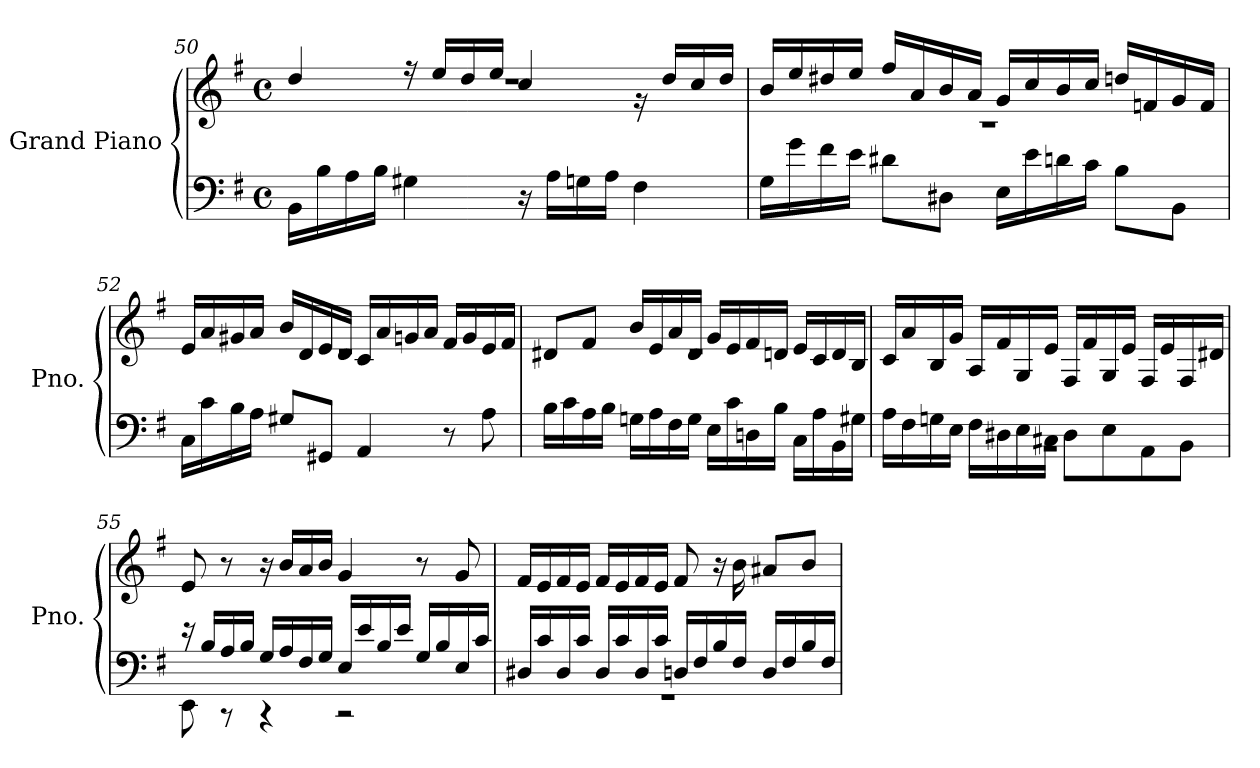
**kern	**kern
*part1	*part1
*staff2	*staff1
*I"Grand Piano	*
*I'Pno.	*
!!LO:LB:g=z
*clefF4	*clefG2
*k[f#]	*k[f#]
*M4/4	*M4/4
*met(c)	*met(c)
=50	=50
*	*^
16BB\LL	4dd/	1rdd
16B\	.	.
16A\	.	.
16B\JJ	.	.
4G#X\	16r	.
.	16ee/LL	.
.	16dd/	.
.	16ee/JJ	.
16r	4cc/	.
16A\LL	.	.
16Gn\	.	.
16A\JJ	.	.
4F#\	16rg	.
.	16dd/LL	.
.	16cc/	.
.	16dd/JJ	.
=51	=51	=51
16G\LL	16b/LL	1r
16g\	16ee/	.
16f#\	16dd#X/	.
16e\JJ	16ee/JJ	.
8d#X\L	16ff#/LL	.
.	16a/	.
8D#X\J	16b/	.
.	16a/JJ	.
16E\LL	16g/LL	.
16e\	16cc/	.
16dn\	16b/	.
16c\JJ	16cc/JJ	.
8B\L	16ddn/LL	.
.	16fn/	.
8BB\J	16g/	.
.	16f/JJ	.
=52	=52	=52
16C\LL	16e/LL	1re
16c\	16a/	.
16B\	16g#X/	.
16A\JJ	16a/JJ	.
8G#X/L	16b/LL	.
.	16d/	.
8GG#X/J	16e/	.
.	16d/JJ	.
4AA/	16c/LL	.
.	16a/	.
.	16gn/	.
.	16a/JJ	.
8r	16f#/LL	.
.	16g/	.
8A\	16e/	.
.	16f#/JJ	.
!!LO:LB:g=z	!!
=53	=53	=53
16B\LL	8d#X/L	1re
16c\	.	.
16A\	8f#/J	.
16B\JJ	.	.
16Gn\LL	16b/LL	.
16A\	16e/	.
16F#\	16a/	.
16G\JJ	16d#/JJ	.
16E\LL	16g/LL	.
16c\	16e/	.
16Dn\	16f#/	.
16B\JJ	16dn/JJ	.
16C\LL	16e/LL	.
16A\	16c/	.
16BB\	16d/	.
16G#X\JJ	16B/JJ	.
*	*v	*v
=54	=54
*^	*
1rBB	16A\LL	16c/LL
.	16F#\	16a/
.	16Gn\	16B/
.	16E\JJ	16g/JJ
.	16F#\LL	16A/LL
.	16D#X\	16f#/
.	16E\	16G/
.	16C#X\JJ	16e/JJ
.	8D#\L	16F#/LL
.	.	16f#/
.	8E\	16G/
.	.	16e/JJ
.	8AA\	16F#/LL
.	.	16e/
.	8BB\J	16F#/
.	.	16d#X/JJ
=55	=55	=55
16r	8EE\	8e/
16B/LL	.	.
16A/	8r	8r
16B/JJ	.	.
16G/LL	4r	16r
16A/	.	16b/LL
16F#/	.	16a/
16G/JJ	.	16b/JJ
16E/LL	2r	4g/
16e/	.	.
16B/	.	.
16e/JJ	.	.
16G/LL	.	8r
16B/	.	.
16E/	.	8g/
16c/JJ	.	.
!!LO:LB:g=z
=56	=56	=56
16D#X/LL	1r	16f#/LL
16c/	.	16e/
16D#/	.	16f#/
16c/JJ	.	16e/JJ
16D#/LL	.	16f#/LL
16c/	.	16e/
16D#/	.	16f#/
16c/JJ	.	16e/JJ
16Dn/LL	.	8f#/
16F#/	.	.
16B/	.	16r
16F#/JJ	.	16b\
16D/LL	.	8a#X/L
16F#/	.	.
16B/	.	8b/J
16F#/JJ	.	.
*v	*v	*
=	=
*-	*-
